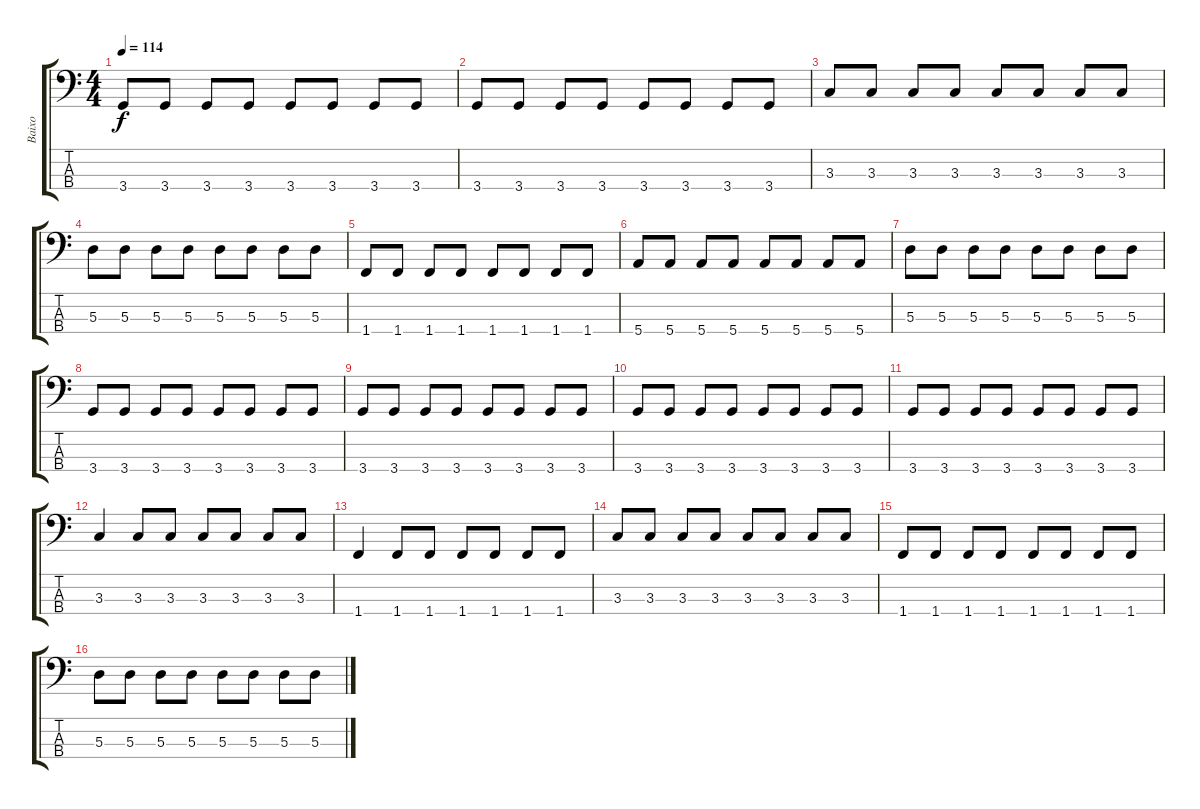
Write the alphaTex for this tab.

\track ("Baixo" "Baixo") {instrument electricbassfinger}
\staff {score tabs}
\tuning (G2 D2 A1 E1) {hide}
\ts (4 4)
\tempo 114
\clef f4
\ks c
3.4.8{dy f} 3.4.8 3.4.8 3.4.8 3.4.8 3.4.8 3.4.8 3.4.8 |
3.4.8 3.4.8 3.4.8 3.4.8 3.4.8 3.4.8 3.4.8 3.4.8 |
3.3.8 3.3.8 3.3.8 3.3.8 3.3.8 3.3.8 3.3.8 3.3.8 |
5.3.8 5.3.8 5.3.8 5.3.8 5.3.8 5.3.8 5.3.8 5.3.8 |
1.4.8 1.4.8 1.4.8 1.4.8 1.4.8 1.4.8 1.4.8 1.4.8 |
5.4.8 5.4.8 5.4.8 5.4.8 5.4.8 5.4.8 5.4.8 5.4.8 |
5.3.8 5.3.8 5.3.8 5.3.8 5.3.8 5.3.8 5.3.8 5.3.8 |
3.4.8 3.4.8 3.4.8 3.4.8 3.4.8 3.4.8 3.4.8 3.4.8 |
3.4.8 3.4.8 3.4.8 3.4.8 3.4.8 3.4.8 3.4.8 3.4.8 |
3.4.8 3.4.8 3.4.8 3.4.8 3.4.8 3.4.8 3.4.8 3.4.8 |
3.4.8 3.4.8 3.4.8 3.4.8 3.4.8 3.4.8 3.4.8 3.4.8 |
3.3.4 3.3.8 3.3.8 3.3.8 3.3.8 3.3.8 3.3.8 |
1.4.4 1.4.8 1.4.8 1.4.8 1.4.8 1.4.8 1.4.8 |
3.3.8 3.3.8 3.3.8 3.3.8 3.3.8 3.3.8 3.3.8 3.3.8 |
1.4.8 1.4.8 1.4.8 1.4.8 1.4.8 1.4.8 1.4.8 1.4.8 |
5.3.8 5.3.8 5.3.8 5.3.8 5.3.8 5.3.8 5.3.8 5.3.8
